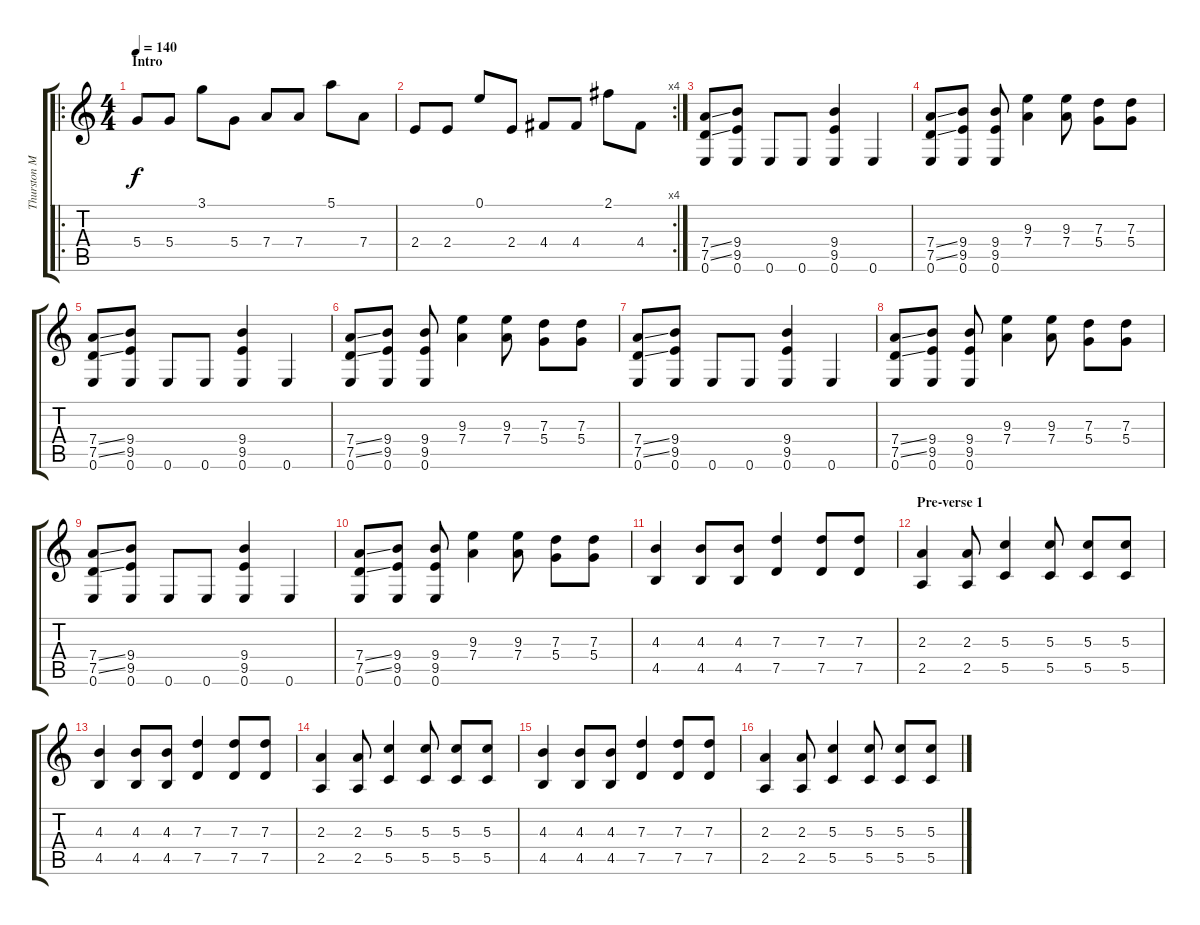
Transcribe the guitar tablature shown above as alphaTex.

\track ("Thurston Moore" "Thurston M") {instrument overdrivenguitar}
\staff {score tabs}
\tuning (E4 B3 G3 D3 G2 E2) {hide}
\ro
\ts (4 4)
\section ("" "Intro")
\tempo 140
\clef g2
\ks c
5.4.8{dy f instrument overdrivenguitar} 5.4.8 3.1.8 5.4.8 7.4.8 7.4.8 5.1.8 7.4.8 |
\rc 4
2.4.8 2.4.8 0.1.8 2.4.8 4.4.8 4.4.8 2.1.8 4.4.8 |
(7.4{ss} 7.5{ss} 0.6).8 (9.4 9.5 0.6).8 0.6.8 0.6.8 (9.4 9.5 0.6).4 0.6.4 |
(7.4{ss} 7.5{ss} 0.6).8 (9.4 9.5 0.6).8 (9.4 9.5 0.6).8 (9.3 7.4).4 (9.3 7.4).8 (7.3 5.4).8 (7.3 5.4).8 |
(7.4{ss} 7.5{ss} 0.6).8 (9.4 9.5 0.6).8 0.6.8 0.6.8 (9.4 9.5 0.6).4 0.6.4 |
(7.4{ss} 7.5{ss} 0.6).8 (9.4 9.5 0.6).8 (9.4 9.5 0.6).8 (9.3 7.4).4 (9.3 7.4).8 (7.3 5.4).8 (7.3 5.4).8 |
(7.4{ss} 7.5{ss} 0.6).8 (9.4 9.5 0.6).8 0.6.8 0.6.8 (9.4 9.5 0.6).4 0.6.4 |
(7.4{ss} 7.5{ss} 0.6).8 (9.4 9.5 0.6).8 (9.4 9.5 0.6).8 (9.3 7.4).4 (9.3 7.4).8 (7.3 5.4).8 (7.3 5.4).8 |
(7.4{ss} 7.5{ss} 0.6).8 (9.4 9.5 0.6).8 0.6.8 0.6.8 (9.4 9.5 0.6).4 0.6.4 |
(7.4{ss} 7.5{ss} 0.6).8 (9.4 9.5 0.6).8 (9.4 9.5 0.6).8 (9.3 7.4).4 (9.3 7.4).8 (7.3 5.4).8 (7.3 5.4).8 |
(4.3 4.5).4 (4.3 4.5).8 (4.3 4.5).8 (7.3 7.5).4 (7.3 7.5).8 (7.3 7.5).8 |
\section ("" "Pre-verse 1")
(2.3 2.5).4 (2.3 2.5).8 (5.3 5.5).4 (5.3 5.5).8 (5.3 5.5).8 (5.3 5.5).8 |
(4.3 4.5).4 (4.3 4.5).8 (4.3 4.5).8 (7.3 7.5).4 (7.3 7.5).8 (7.3 7.5).8 |
(2.3 2.5).4 (2.3 2.5).8 (5.3 5.5).4 (5.3 5.5).8 (5.3 5.5).8 (5.3 5.5).8 |
(4.3 4.5).4 (4.3 4.5).8 (4.3 4.5).8 (7.3 7.5).4 (7.3 7.5).8 (7.3 7.5).8 |
(2.3 2.5).4 (2.3 2.5).8 (5.3 5.5).4 (5.3 5.5).8 (5.3 5.5).8 (5.3 5.5).8
